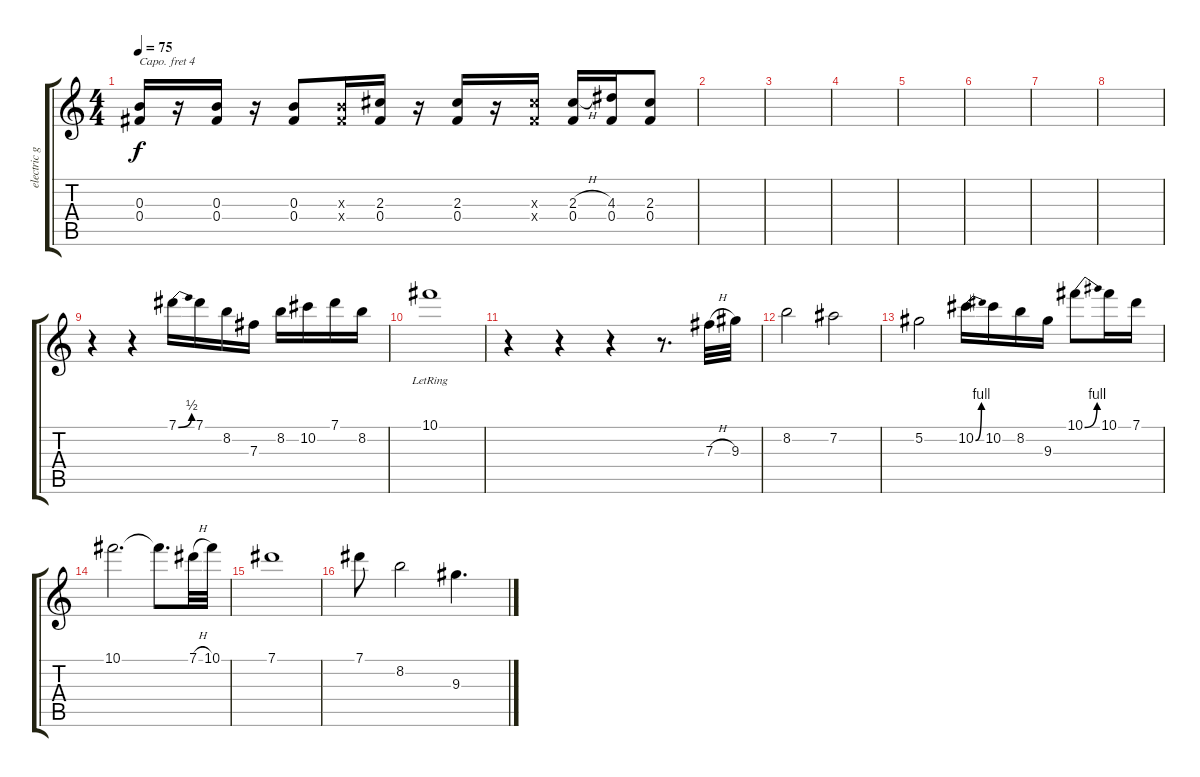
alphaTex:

\track ("electric guitar1" "electric g") {instrument distortionguitar}
\staff {score tabs}
\capo 4
\tuning (E4 B3 G3 D3 A2 E2) {hide}
\ts (4 4)
\tempo 75
\clef g2
\ks c
(0.3 0.4).16{dy f} r.16 (0.3 0.4).16 r.16 (0.3 0.4).8 (0.3{x} 0.4{x}).16 (2.3 0.4).16 r.16 (2.3 0.4).16 r.16 (2.3{x} 0.4{x}).16 (2.3{h} 0.4).16 (4.3 0.4).16 (2.3 0.4).8 |
|
|
|
|
|
|
|
r.4 r.4 7.1{be (bend 0 0 60 2)}.16 7.1.16 8.2.16 7.3.16 8.2.16 10.2.16 7.1.16 8.2.16 |
10.1{lr}.1 |
r.4 r.4 r.4 r.8{d} 7.3{h}.32 9.3.32 |
8.2.2 7.2.2 |
5.2.2 10.2{be (bend 0 0 60 4)}.16 10.2.16 8.2.16 9.3.16 10.1{be (bend 0 0 60 4)}.8 10.1.16 7.1.16 |
10.1.2{d} 10.1{t}.8{d} 7.1{h}.32 10.1.32 |
7.1.1 |
7.1.8 8.2.2 9.3.4{d}
